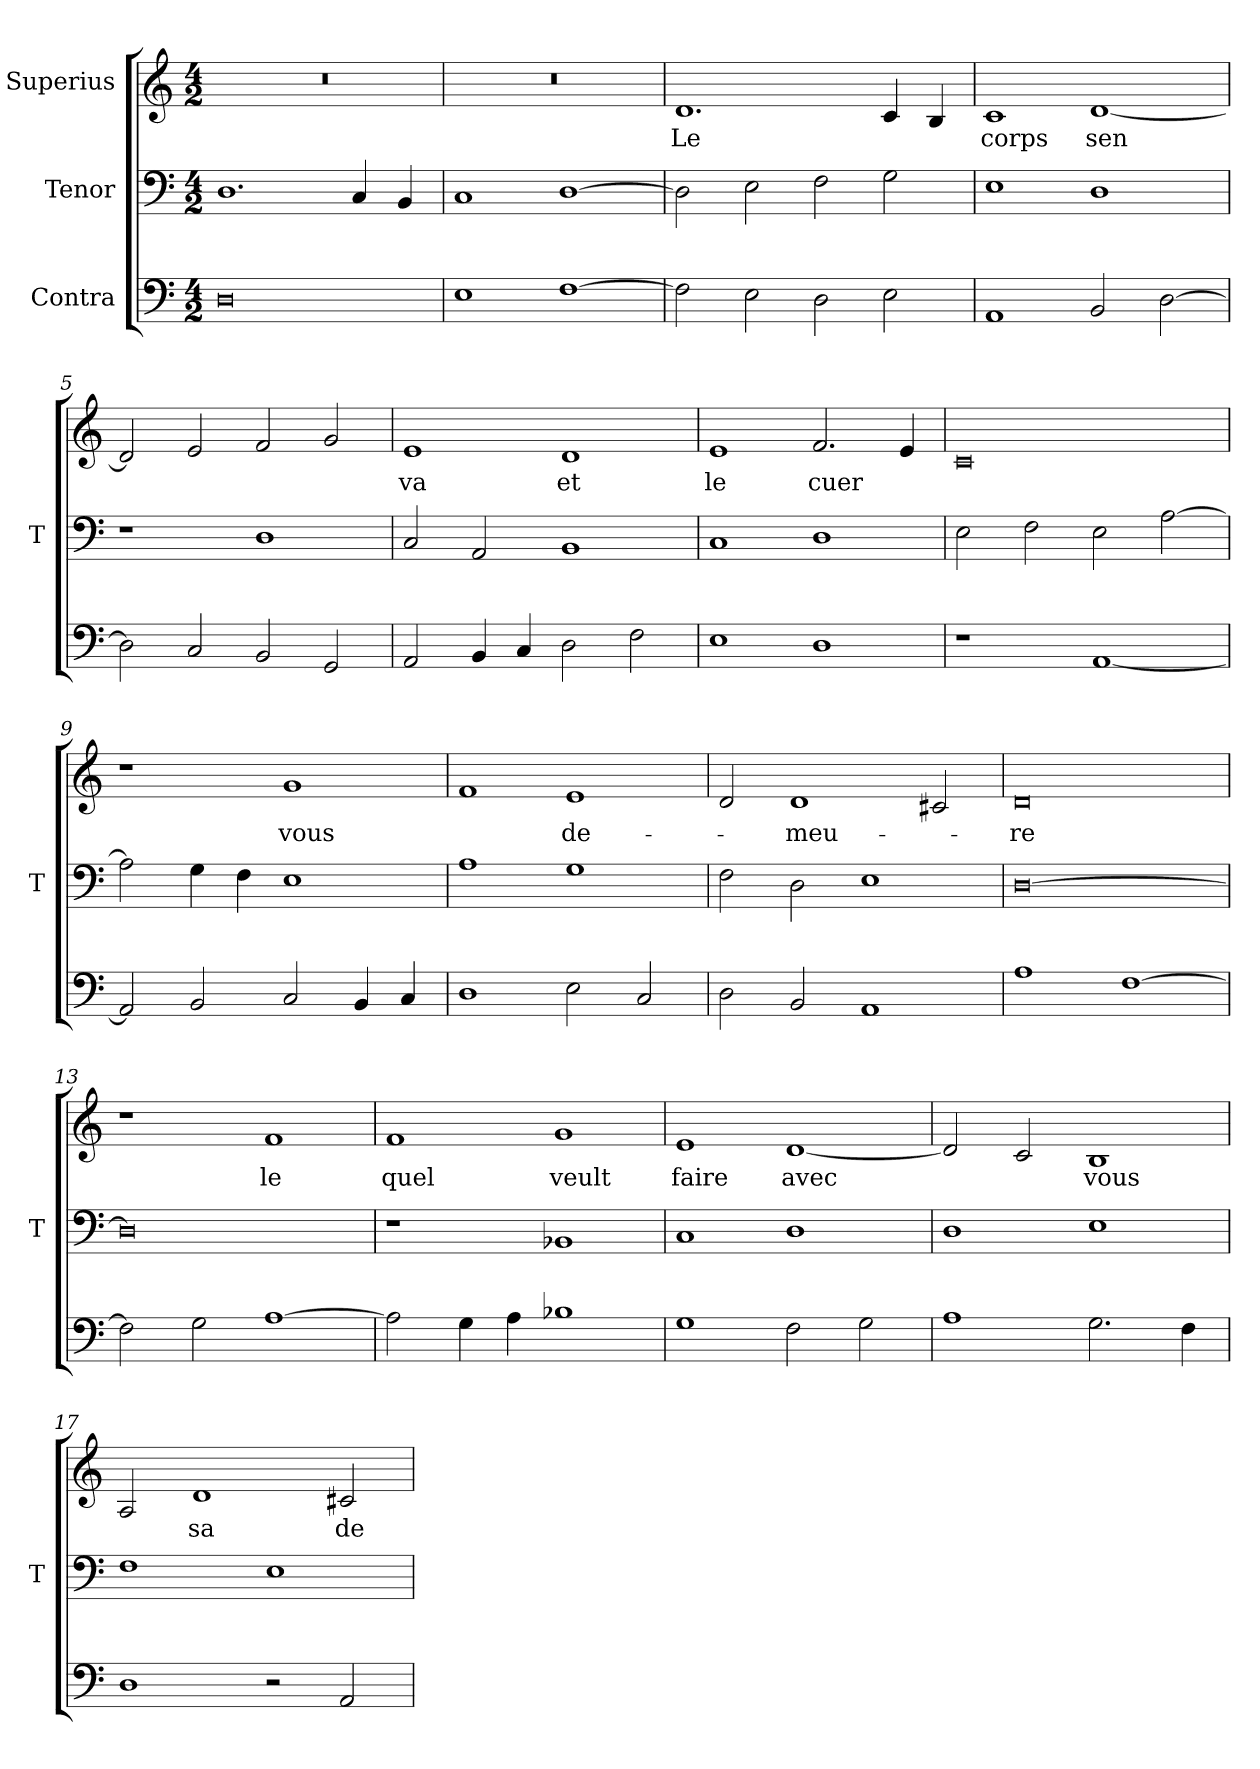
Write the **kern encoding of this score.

**kern	**kern	**kern	**text
*part3	*part2	*part1	*part1
*staff3	*staff2	*staff1	*staff1
*I"Contra	*I"Tenor	*I"Superius	*
*	*I'T	*	*
*clefF4	*clefF4	*clefG2	*
*M4/2	*M4/2	*M4/2	*
=1	=1	=1	=1
0D	1.D	0r	.
.	4C	.	.
.	4BB	.	.
=2	=2	=2	=2
1E	1C	0r	.
[1F	[1D	.	.
=3	=3	=3	=3
2F]	2D]	1.d	-Le
2E	2E	.	.
2D	2F	.	.
2E	2G	4c	.
.	.	4B	.
=4	=4	=4	=4
1AA	1E	1c	-corps
2BB	1D	[1d	-sen
[2D	.	.	.
=5	=5	=5	=5
2D]	1r	2d]	.
2C	.	2e	.
2BB	1D	2f	.
2GG	.	2g	.
=6	=6	=6	=6
2AA	2C	1e	-va
4BB	2AA	.	.
4C	.	.	.
2D	1BB	1d	-et
2F	.	.	.
=7	=7	=7	=7
1E	1C	1e	-le
1D	1D	2.f	-cuer
.	.	4e	.
=8	=8	=8	=8
1r	2E	0c	.
.	2F	.	.
[1AA	2E	.	.
.	[2A	.	.
=9	=9	=9	=9
2AA]	2A]	1r	.
2BB	4G	.	.
.	4F	.	.
2C	1E	1g	-vous
4BB	.	.	.
4C	.	.	.
=10	=10	=10	=10
1D	1A	1f	.
2E	1G	1e	de-
2C	.	.	.
=11	=11	=11	=11
2D	2F	2d	.
2BB	2D	1d	-meu-
1AA	1E	.	.
.	.	2c#X	.
=12	=12	=12	=12
1A	[0D	0d	-re
[1F	.	.	.
=13	=13	=13	=13
2F]	0D]	1r	.
2G	.	.	.
[1A	.	1f	-le
=14	=14	=14	=14
2A]	1r	1f	-quel
4G	.	.	.
4A	.	.	.
1B-X	1BB-X	1g	-veult
=15	=15	=15	=15
1G	1C	1e	-faire
2F	1D	[1d	-avec
2G	.	.	.
=16	=16	=16	=16
1A	1D	2d]	.
.	.	2c	.
2.G	1E	1B	-vous
4F	.	.	.
=17	=17	=17	=17
1D	1F	2A	.
.	.	1d	-sa
2r	1E	.	.
2AA	.	2c#X	de-
=	=	=	=
*-	*-	*-	*-
